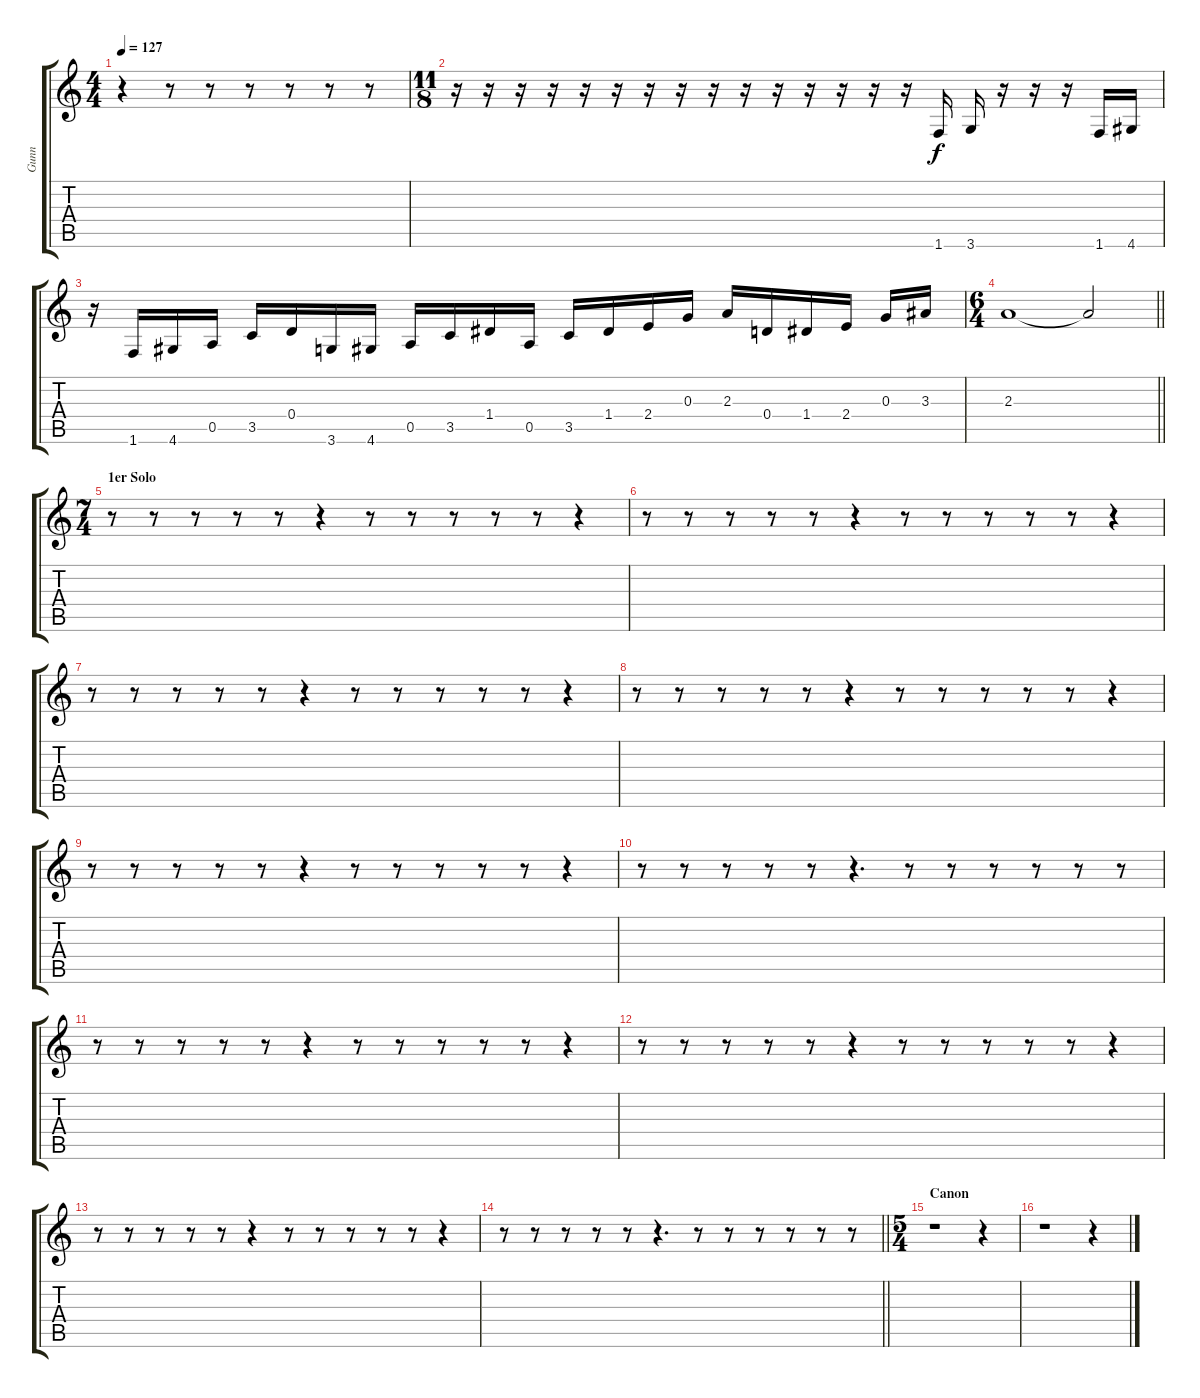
\track ("Gunn" "Gunn") {instrument electricbassfinger}
\staff {score tabs}
\tuning (E4 B3 G3 D3 A2 E2) {hide}
\ts (4 4)
\tempo 127
\clef g2
\ks c
r.4{dy f} r.8 r.8 r.8 r.8 r.8 r.8 |
\ts (11 8)
r.16 r.16 r.16 r.16 r.16 r.16 r.16 r.16 r.16 r.16 r.16 r.16 r.16 r.16 r.16 1.6.16 3.6.16 r.16 r.16 r.16 1.6.16 4.6.16 |
r.16 1.6.16 4.6.16 0.5.16 3.5.16 0.4.16 3.6.16 4.6.16 0.5.16 3.5.16 1.4.16 0.5.16 3.5.16 1.4.16 2.4.16 0.3.16 2.3.16 0.4.16 1.4.16 2.4.16 0.3.16 3.3.16 |
\ts (6 4)
\barLineRight lightlight
2.3.1 2.3{t}.2 |
\ts (7 4)
\section ("" "1er Solo")
r.8 r.8 r.8 r.8 r.8 r.4 r.8 r.8 r.8 r.8 r.8 r.4 |
r.8 r.8 r.8 r.8 r.8 r.4 r.8 r.8 r.8 r.8 r.8 r.4 |
r.8 r.8 r.8 r.8 r.8 r.4 r.8 r.8 r.8 r.8 r.8 r.4 |
r.8 r.8 r.8 r.8 r.8 r.4 r.8 r.8 r.8 r.8 r.8 r.4 |
r.8 r.8 r.8 r.8 r.8 r.4 r.8 r.8 r.8 r.8 r.8 r.4 |
r.8 r.8 r.8 r.8 r.8 r.4{d} r.8 r.8 r.8 r.8 r.8 r.8 |
r.8 r.8 r.8 r.8 r.8 r.4 r.8 r.8 r.8 r.8 r.8 r.4 |
r.8 r.8 r.8 r.8 r.8 r.4 r.8 r.8 r.8 r.8 r.8 r.4 |
r.8 r.8 r.8 r.8 r.8 r.4 r.8 r.8 r.8 r.8 r.8 r.4 |
\barLineRight lightlight
r.8 r.8 r.8 r.8 r.8 r.4{d} r.8 r.8 r.8 r.8 r.8 r.8 |
\ts (5 4)
\section ("" "Canon")
r.1 r.4 |
r.1 r.4
